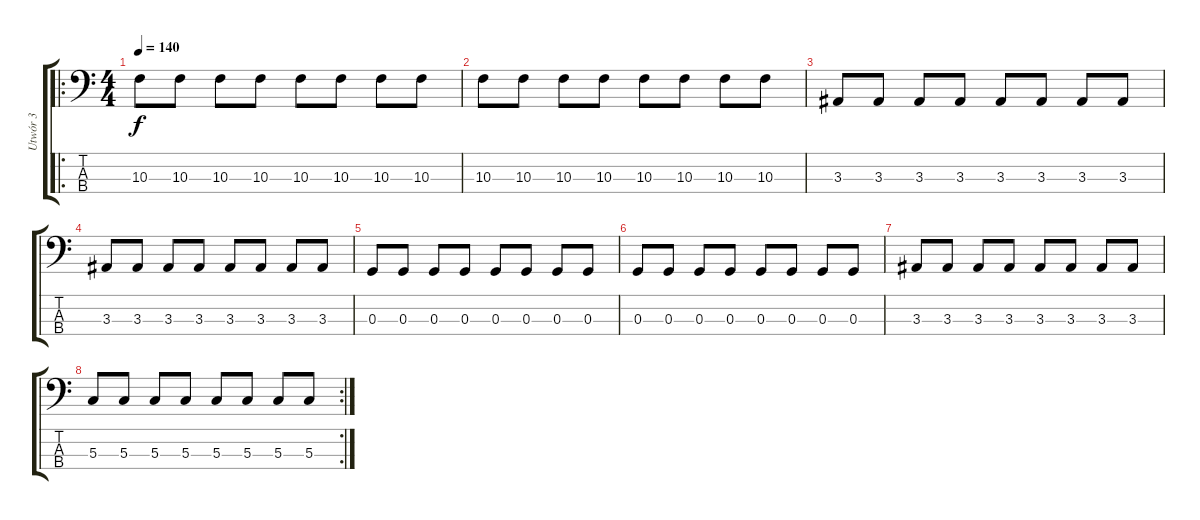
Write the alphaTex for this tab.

\track ("Utwór 3" "Utwór 3") {instrument electricbassfinger}
\staff {score tabs}
\tuning (F2 C2 G1 D1) {hide}
\ro
\ts (4 4)
\tempo 140
\clef f4
\ks c
10.3.8{dy f} 10.3.8 10.3.8 10.3.8 10.3.8 10.3.8 10.3.8 10.3.8 |
10.3.8 10.3.8 10.3.8 10.3.8 10.3.8 10.3.8 10.3.8 10.3.8 |
3.3.8 3.3.8 3.3.8 3.3.8 3.3.8 3.3.8 3.3.8 3.3.8 |
3.3.8 3.3.8 3.3.8 3.3.8 3.3.8 3.3.8 3.3.8 3.3.8 |
0.3.8 0.3.8 0.3.8 0.3.8 0.3.8 0.3.8 0.3.8 0.3.8 |
0.3.8 0.3.8 0.3.8 0.3.8 0.3.8 0.3.8 0.3.8 0.3.8 |
3.3.8 3.3.8 3.3.8 3.3.8 3.3.8 3.3.8 3.3.8 3.3.8 |
\rc 2
5.3.8 5.3.8 5.3.8 5.3.8 5.3.8 5.3.8 5.3.8 5.3.8
